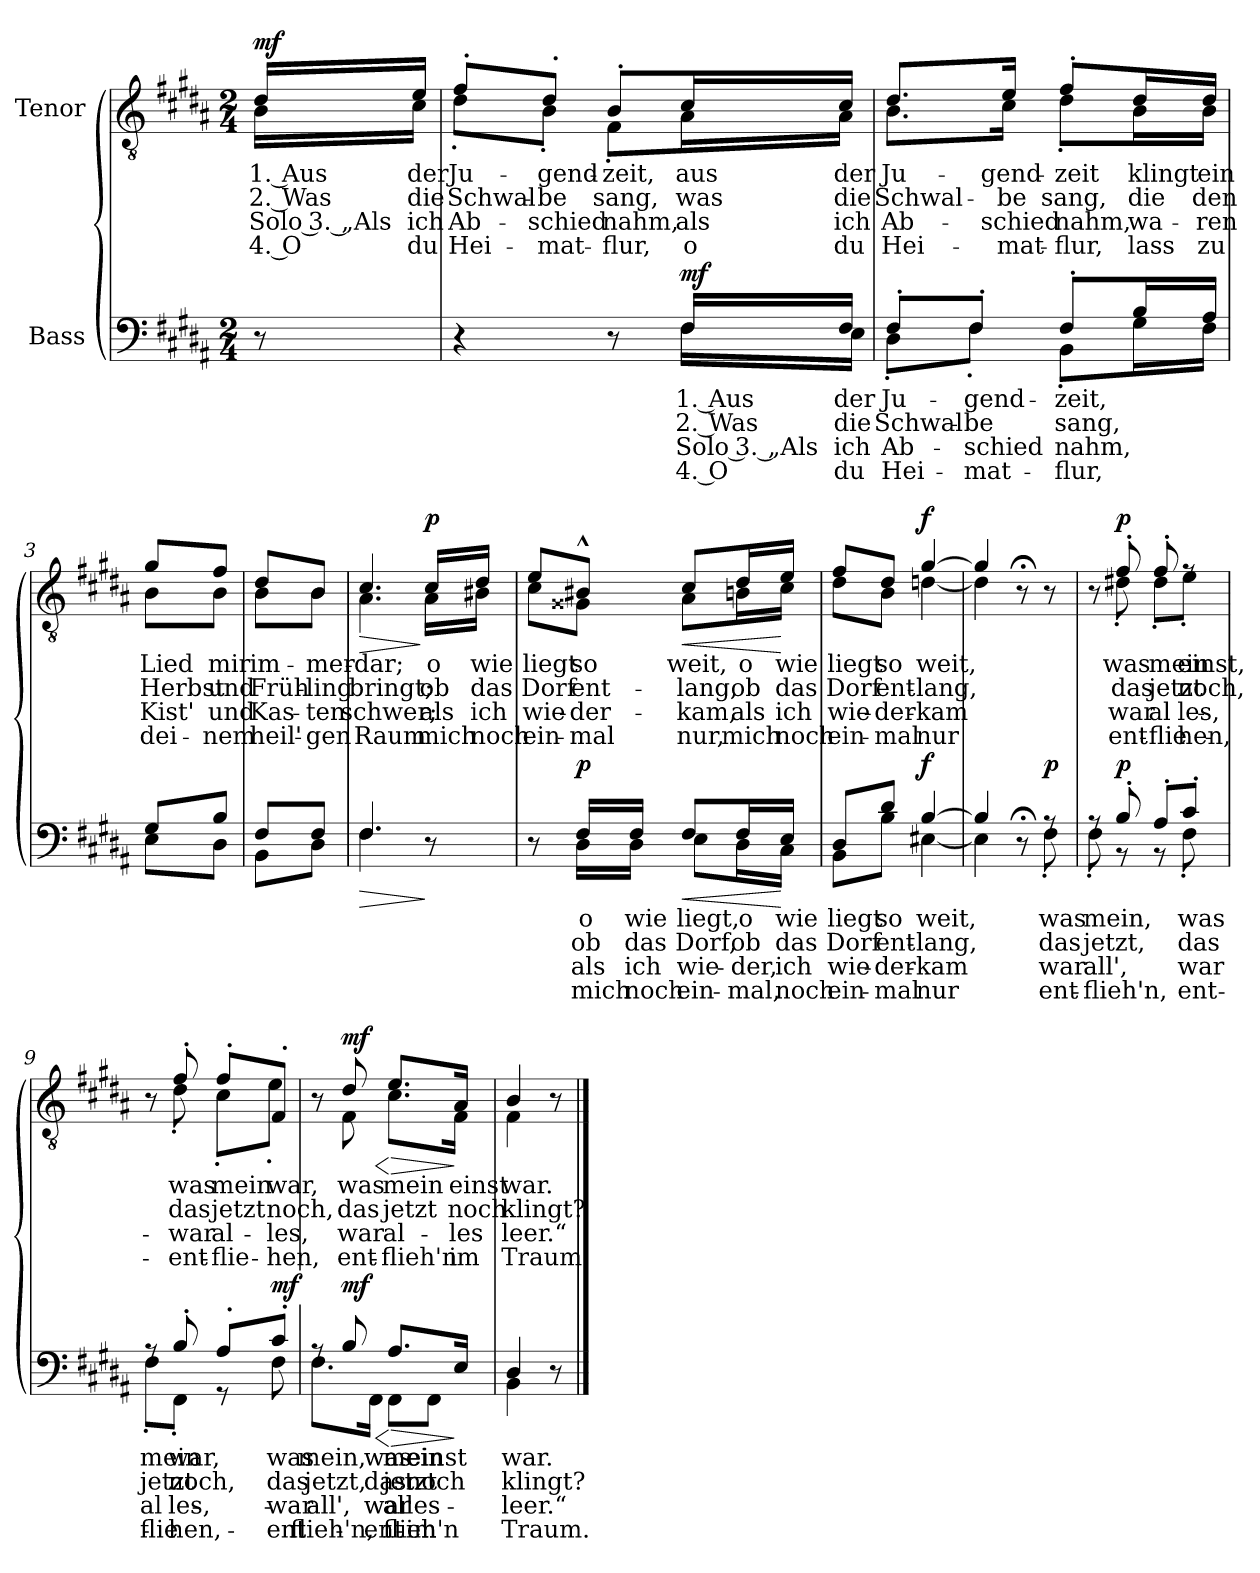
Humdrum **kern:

**kern	**text	**text	**text	**text	**dynam	**kern	**text	**text	**text	**text	**dynam
*part2	*part2	*part2	*part2	*part2	*part2	*part1	*part1	*part1	*part1	*part1	*part1
*staff2	*staff2	*staff2	*staff2	*staff2	*staff2	*staff1	*staff1	*staff1	*staff1	*staff1	*staff1
*I"Bass	*	*	*	*	*	*I"Tenor	*	*	*	*	*
*clefF4	*	*	*	*	*	*clefGv2	*	*	*	*	*
*k[f#c#g#d#a#]	*	*	*	*	*	*k[f#c#g#d#a#]	*	*	*	*	*
*M2/4	*	*	*	*	*	*M2/4	*	*	*	*	*
=	=	=	=	=	=	=	=	=	=	=	=
!	!	!	!	!	!	!LO:TX:a:B:t=Allegretto grazioso	!	!	!	!	!
!	!	!	!	!	!	!	!LO:LY:b	!LO:LY:b	!LO:LY:b	!LO:LY:b	!LO:DY:a
*	*	*	*	*	*	*^	*	*	*	*	*
8r	.	.	.	.	.	16d#/LL	16B\LL	1. Aus	2. Was	Solo 3. „Als	4. O	mf
!	!	!	!	!	!	!	!	!LO:LY:b	!LO:LY:b	!LO:LY:b	!LO:LY:b	!
.	.	.	.	.	.	16e/JJ	16c#\JJ	der	die	ich	du	.
=1	=1	=1	=1	=1	=1	=1	=1	=1	=1	=1	=1	=1
*^	*	*	*	*	*	*	*	*	*	*	*	*
!	!	!	!	!	!	!	!	!	!LO:LY:b	!LO:LY:b	!LO:LY:b	!LO:LY:b	!
4r	4ryy	.	.	.	.	.	8f#'/L	8d#'\L	Ju-	Schwal-	Ab-	Hei-	.
!	!	!	!	!	!	!	!	!	!LO:LY:b	!LO:LY:b	!LO:LY:b	!LO:LY:b	!
.	.	.	.	.	.	.	8d#'/J	8B'\J	-gend-	-be	-schied	-mat-	.
!	!	!	!	!	!	!	!	!	!LO:LY:b	!LO:LY:b	!LO:LY:b	!LO:LY:b	!
8r	8ryy	.	.	.	.	.	8B'/L	8F#'\L	-zeit,	sang,	nahm,	-flur,	.
!	!	!LO:LY:b	!LO:LY:b	!LO:LY:b	!LO:LY:b	!LO:DY:a	!	!	!LO:LY:b	!LO:LY:b	!LO:LY:b	!LO:LY:b	!
16F#/LL	16F#\LL	1. Aus	2. Was	Solo 3. „Als	4. O	mf	16c#/L	16A#\L	aus	was	als	o	.
!	!	!LO:LY:b	!LO:LY:b	!LO:LY:b	!LO:LY:b	!	!	!	!LO:LY:b	!LO:LY:b	!LO:LY:b	!LO:LY:b	!
16F#/JJ	16E\JJ	der	die	ich	du	.	16c#/JJ	16A#\JJ	der	die	ich	du	.
=2	=2	=2	=2	=2	=2	=2	=2	=2	=2	=2	=2	=2	=2
!	!	!LO:LY:b	!LO:LY:b	!LO:LY:b	!LO:LY:b	!	!	!	!LO:LY:b	!LO:LY:b	!LO:LY:b	!LO:LY:b	!
8F#'/L	8D#'\L	Ju-	Schwal-	Ab-	Hei-	.	8.d#/L	8.B\L	Ju-	Schwal-	Ab-	Hei-	.
!	!	!LO:LY:b	!LO:LY:b	!LO:LY:b	!LO:LY:b	!	!	!	!	!	!	!	!
8F#'/J	8F#'\J	-gend-	-be	-schied	-mat-	.	.	.	.	.	.	.	.
!	!	!	!	!	!	!	!	!	!LO:LY:b	!LO:LY:b	!LO:LY:b	!LO:LY:b	!
.	.	.	.	.	.	.	16e/Jk	16c#\Jk	-gend-	-be	-schied	-mat-	.
!	!	!LO:LY:b	!LO:LY:b	!LO:LY:b	!LO:LY:b	!	!	!	!LO:LY:b	!LO:LY:b	!LO:LY:b	!LO:LY:b	!
8F#'/L	8BB'\L	-zeit,	sang,	nahm,	-flur,	.	8f#'/L	8d#'\L	-zeit	sang,	nahm,	-flur,	.
!	!	!	!	!	!	!	!	!	!LO:LY:b	!LO:LY:b	!LO:LY:b	!LO:LY:b	!
16B/L	16G#\L	.	.	.	.	.	16d#/L	16B\L	klingt	die	wa-	lass	.
!	!	!	!	!	!	!	!	!	!LO:LY:b	!LO:LY:b	!LO:LY:b	!LO:LY:b	!
16A#/JJ	16F#\JJ	.	.	.	.	.	16d#/JJ	16B\JJ	ein	den	-ren	zu	.
=3	=3	=3	=3	=3	=3	=3	=3	=3	=3	=3	=3	=3	=3
!	!	!	!	!	!	!	!	!	!LO:LY:b	!LO:LY:b	!LO:LY:b	!LO:LY:b	!
8G#/L	8E\L	.	.	.	.	.	8g#/L	8B\L	Lied	Herbst	Kist'	dei-	.
!	!	!	!	!	!	!	!	!	!LO:LY:b	!LO:LY:b	!LO:LY:b	!LO:LY:b	!
8B/J	8D#\J	.	.	.	.	.	8f#/J	8B\J	mir	und	und	-nem	.
!!LO:LB:g=z	!!
=3X1	=3X1	=3X1	=3X1	=3X1	=3X1	=3X1	=3X1	=3X1	=3X1	=3X1	=3X1	=3X1	=3X1
!	!	!	!	!	!	!	!	!	!LO:LY:b	!LO:LY:b	!LO:LY:b	!LO:LY:b	!
8F#/L	8BB\L	.	.	.	.	.	8d#/L	8B\L	im-	Früh-	Kas-	heil'-	.
!	!	!	!	!	!	!	!	!	!LO:LY:b	!LO:LY:b	!LO:LY:b	!LO:LY:b	!
8F#/J	8D#\J	.	.	.	.	.	8B/J	8B\J	-mer-	-ling	-ten	-gen	.
=4	=4	=4	=4	=4	=4	=4	=4	=4	=4	=4	=4	=4	=4
!	!	!	!	!	!	!LO:HP:b	!	!	!LO:LY:b	!LO:LY:b	!LO:LY:b	!LO:LY:b	!LO:HP:b
4.F#/	4.F#\	.	.	.	.	>	4.c#/	4.A#\	-dar;	bringt;	schwer;	Raum	>
!	!	!	!	!	!	!	!	!	!LO:LY:b	!LO:LY:b	!LO:LY:b	!LO:LY:b	!LO:DY:n=1:a
8r	8ryy	.	.	.	.	]	16c#/LL	16A#\LL	o	ob	als	mich	] p
!	!	!	!	!	!	!	!	!	!LO:LY:b	!LO:LY:b	!LO:LY:b	!LO:LY:b	!
.	.	.	.	.	.	.	16d#/JJ	16B#X\JJ	wie	das	ich	noch	.
=5	=5	=5	=5	=5	=5	=5	=5	=5	=5	=5	=5	=5	=5
!	!	!	!	!	!	!	!	!	!LO:LY:b	!LO:LY:b	!LO:LY:b	!LO:LY:b	!
8r	8ryy	.	.	.	.	.	8e/L	8c#\L	liegt	Dorf	wie-	ein-	.
!	!	!LO:LY:b	!LO:LY:b	!LO:LY:b	!LO:LY:b	!LO:DY:a	!	!	!LO:LY:b	!LO:LY:b	!LO:LY:b	!LO:LY:b	!
16F#/LL	16D#\LL	o	ob	als	mich	p	8B#X^^/J	8G##X\J	so	ent-	-der-	-mal	.
!	!	!LO:LY:b	!LO:LY:b	!LO:LY:b	!LO:LY:b	!	!	!	!	!	!	!	!
16F#/JJ	16D#\JJ	wie	das	ich	noch	.	.	.	.	.	.	.	.
!	!	!LO:LY:b	!LO:LY:b	!LO:LY:b	!LO:LY:b	!LO:HP:b	!	!	!LO:LY:b	!LO:LY:b	!LO:LY:b	!LO:LY:b	!LO:HP:b
8F#/L	8E\L	liegt,	Dorf,	wie-	ein-	<	8c#/L	8A#\L	weit,	-lang,	-kam,	nur,	<
!	!	!LO:LY:b	!LO:LY:b	!LO:LY:b	!LO:LY:b	!	!	!	!LO:LY:b	!LO:LY:b	!LO:LY:b	!LO:LY:b	!
16F#/L	16D#\L	o	ob	-der,	-mal,	.	16d#/L	16Bn\L	o	ob	als	mich	.
!	!	!LO:LY:b	!LO:LY:b	!LO:LY:b	!LO:LY:b	!	!	!	!LO:LY:b	!LO:LY:b	!LO:LY:b	!LO:LY:b	!
16E/JJ	16C#\JJ	wie	das	ich	noch	[	16e/JJ	16c#\JJ	wie	das	ich	noch	[
=6	=6	=6	=6	=6	=6	=6	=6	=6	=6	=6	=6	=6	=6
!	!	!LO:LY:b	!LO:LY:b	!LO:LY:b	!LO:LY:b	!	!	!	!LO:LY:b	!LO:LY:b	!LO:LY:b	!LO:LY:b	!
8D#/L	8BB\L	liegt	Dorf	wie-	ein-	.	8f#/L	8d#\L	liegt	Dorf	wie-	ein-	.
!	!	!LO:LY:b	!LO:LY:b	!LO:LY:b	!LO:LY:b	!	!	!	!LO:LY:b	!LO:LY:b	!LO:LY:b	!LO:LY:b	!
8d#/J	8B\J	so	ent-	-der-	-mal	.	8d#/J	8B\J	so	ent-	-der-	-mal	.
!	!	!LO:LY:b	!LO:LY:b	!LO:LY:b	!LO:LY:b	!LO:DY:a	!	!	!LO:LY:b	!LO:LY:b	!LO:LY:b	!LO:LY:b	!LO:DY:a
[4B/	[4E#X\	weit,	-lang,	-kam	nur	f	[4g#/	[4dn\	weit,	-lang,	-kam	nur	f
=7	=7	=7	=7	=7	=7	=7	=7	=7	=7	=7	=7	=7	=7
4B/]	4E#\]	.	.	.	.	.	4g#/]	4d\]	.	.	.	.	.
8r;<	8ryy	.	.	.	.	.	8r;<	8ryy	.	.	.	.	.
!	!	!LO:LY:b	!LO:LY:b	!LO:LY:b	!LO:LY:b	!LO:DY:b	!	!	!	!	!	!	!
8rA	8F#'\	was	das	war	ent-	p	8r	8ryy	.	.	.	.	.
!!LO:LB:g=z	!!
=8	=8	=8	=8	=8	=8	=8	=8	=8	=8	=8	=8	=8	=8
!	!	!LO:LY:b	!LO:LY:b	!LO:LY:b	!LO:LY:b	!	!	!	!	!	!	!	!
8rA	8F#'\	mein,	jetzt,	all',	-flieh'n,	.	8r	8ryy	.	.	.	.	.
!	!	!	!	!	!	!	!	!	!LO:LY:b	!LO:LY:b	!LO:LY:b	!LO:LY:b	!
!	!	!	!	!	!	!LO:DY:a	!	!	!LO:LY:b	!LO:LY:b	!LO:LY:b	!LO:LY:b	!LO:DY:a
8B'/	8r	.	.	.	.	p	8f#'/	8d#X'\	was	das	war	ent-	p
!	!	!	!	!	!	!	!	!	!LO:LY:b	!LO:LY:b	!LO:LY:b	!LO:LY:b	!
!	!	!	!	!	!	!	!	!	!LO:LY:b	!LO:LY:b	!LO:LY:b	!LO:LY:b	!
8A#'/L	8r	.	.	.	.	.	8f#'/	8d#'\L	mein	jetzt	al-	-flie-	.
!	!	!LO:LY:b	!LO:LY:b	!LO:LY:b	!LO:LY:b	!	!	!	!LO:LY:b	!LO:LY:b	!LO:LY:b	!LO:LY:b	!
8c#'/J	8F#'\	was	das	war	ent-	.	8rf	8e'\J	einst,	noch,	-les,	-hen,	.
=9	=9	=9	=9	=9	=9	=9	=9	=9	=9	=9	=9	=9	=9
!	!	!LO:LY:b	!LO:LY:b	!LO:LY:b	!LO:LY:b	!	!	!	!	!	!	!	!
8rA	8F#'\L	mein	jetzt	al-	-flie-	.	8r	8ryy	.	.	.	.	.
!	!	!LO:LY:b	!LO:LY:b	!LO:LY:b	!LO:LY:b	!	!	!	!LO:LY:b	!LO:LY:b	!LO:LY:b	!LO:LY:b	!
8B'/	8FF#'\J	war,	noch,	-les,	-hen,	.	8f#'/	8d#'\	was	das	war	ent-	.
!	!	!	!	!	!	!	!	!	!LO:LY:b	!LO:LY:b	!LO:LY:b	!LO:LY:b	!
8A#'/L	8r	.	.	.	.	.	8f#'/L	8c#'\L	mein	jetzt	al-	-flie-	.
!	!	!LO:LY:b	!LO:LY:b	!LO:LY:b	!LO:LY:b	!LO:DY:b	!	!	!LO:LY:b	!LO:LY:b	!LO:LY:b	!LO:LY:b	!
8c#'/J	8F#\	was	das	war	ent-	mf	8F#'/J	8e'\J	war,	noch,	-les,	-hen,	.
=10	=10	=10	=10	=10	=10	=10	=10	=10	=10	=10	=10	=10	=10
!	!	!LO:LY:b	!LO:LY:b	!LO:LY:b	!LO:LY:b	!	!	!	!	!	!	!	!
8rA	8.F#\L	mein,	jetzt,	all',	-flieh'n,	.	8r	8ryy	.	.	.	.	.
!	!	!	!	!	!	!LO:HP:b	!	!	!LO:LY:b	!LO:LY:b	!LO:LY:b	!LO:LY:b	!LO:HP:b
!	!	!	!	!	!	!LO:DY:n=1:a	!	!	!	!	!	!	!LO:DY:n=1:a
8B/	.	.	.	.	.	< mf	8d#/	8F#\	was	das	war	ent-	< mf
!	!	!LO:LY:b	!LO:LY:b	!LO:LY:b	!LO:LY:b	!	!	!	!	!	!	!	!
.	16FF#\Jk	was	das	war	ent-	.	.	.	.	.	.	.	.
!	!	!LO:LY:b	!LO:LY:b	!LO:LY:b	!LO:LY:b	!LO:HP:n=1:b	!	!	!LO:LY:b	!LO:LY:b	!LO:LY:b	!LO:LY:b	!LO:HP:n=1:b
8.A#/L	8FF#\L	mein	jetzt	al-	-flieh'n	[ >	8.e/L	8.c#\L	mein	jetzt	al-	-flieh'n	[ >
!	!	!LO:LY:b	!LO:LY:b	!LO:LY:b	!LO:LY:b	!	!	!	!	!	!	!	!
.	8FF#\J	einst	noch	-les	im	.	.	.	.	.	.	.	.
!	!	!	!	!	!	!	!	!	!LO:LY:b	!LO:LY:b	!LO:LY:b	!LO:LY:b	!
16E/Jk	.	.	.	.	.	]	16A#/Jk	16F#\Jk	einst	noch	-les	im	]
=11	=11	=11	=11	=11	=11	=11	=11	=11	=11	=11	=11	=11	=11
!	!	!LO:LY:b	!LO:LY:b	!LO:LY:b	!LO:LY:b	!	!	!	!LO:LY:b	!LO:LY:b	!LO:LY:b	!LO:LY:b	!
4D#/	4BB\	war.	klingt?	leer.“	Traum.	.	4B/	4F#\	war.	klingt?	leer.“	Traum.	.
8r	8ryy	.	.	.	.	.	8r	8ryy	.	.	.	.	.
*v	*v	*	*	*	*	*	*	*	*	*	*	*	*
*	*	*	*	*	*	*v	*v	*	*	*	*	*
==	==	==	==	==	==	==	==	==	==	==	==
*-	*-	*-	*-	*-	*-	*-	*-	*-	*-	*-	*-
